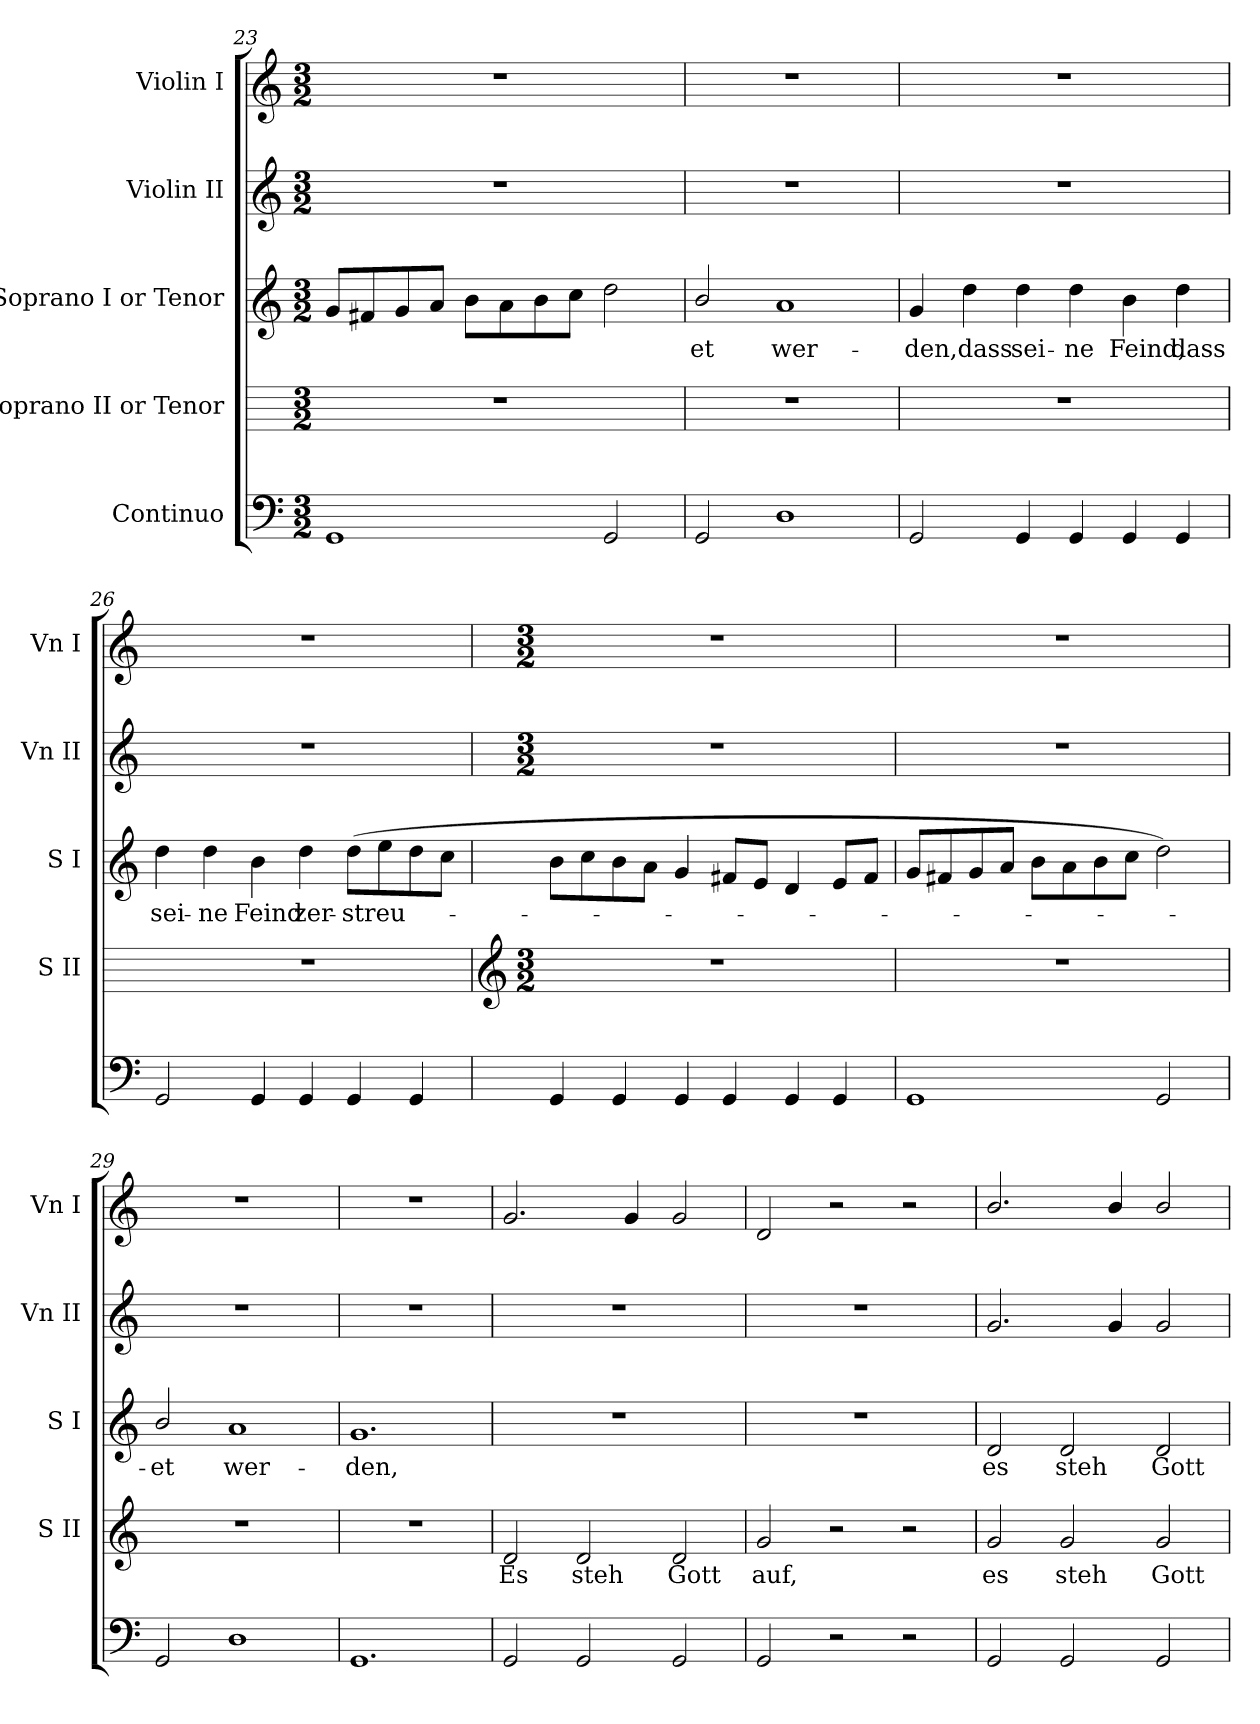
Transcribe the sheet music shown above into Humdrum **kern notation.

**kern	**kern	**text	**kern	**text	**kern	**kern
*part5	*part4	*part4	*part3	*part3	*part2	*part1
*staff5	*staff4	*staff4	*staff3	*staff3	*staff2	*staff1
*I"Continuo	*I"Soprano II or Tenor	*	*I"Soprano I or Tenor	*	*I"Violin II	*I"Violin I
*	*I'S II	*	*I'S I	*	*I'Vn II	*I'Vn I
*clefF4	*	*	*clefG2	*	*clefG2	*clefG2
*k[]	*	*	*k[]	*	*k[]	*k[]
*C:	*	*	*C:	*	*C:	*C:
*M3/2	*M3/2	*	*M3/2	*	*M3/2	*M3/2
=23	=23	=23	=23	=23	=23	=23
1GG	1.r	.	8gL	.	1.r	1.r
.	.	.	8f#X	.	.	.
.	.	.	8g	.	.	.
.	.	.	8aJ	.	.	.
.	.	.	8bL	.	.	.
.	.	.	8a	.	.	.
.	.	.	8b	.	.	.
.	.	.	8ccJ	.	.	.
2GG	.	.	2dd	.	.	.
=24	=24	=24	=24	=24	=24	=24
!	!	!	!	!LO:LY:b	!	!
2GG	1.r	.	2b/	et	1.r	1.r
!	!	!	!	!LO:LY:b	!	!
1D	.	.	1a	wer-	.	.
=25	=25	=25	=25	=25	=25	=25
!	!	!	!	!LO:LY:b	!	!
2GG	1.r	.	4g	-den,	1.r	1.r
!	!	!	!	!LO:LY:b	!	!
.	.	.	4dd	dass	.	.
!	!	!	!	!LO:LY:b	!	!
4GG	.	.	4dd	sei-	.	.
!	!	!	!	!LO:LY:b	!	!
4GG	.	.	4dd	-ne	.	.
!	!	!	!	!LO:LY:b	!	!
4GG	.	.	4b	Feind,	.	.
!	!	!	!	!LO:LY:b	!	!
4GG	.	.	4dd	dass	.	.
=26	=26	=26	=26	=26	=26	=26
!	!	!	!	!LO:LY:b	!	!
2GG	1.r	.	4dd	sei-	1.r	1.r
!	!	!	!	!LO:LY:b	!	!
.	.	.	4dd	-ne	.	.
!	!	!	!	!LO:LY:b	!	!
4GG	.	.	4b	Feind	.	.
!	!	!	!	!LO:LY:b	!	!
4GG	.	.	4dd	zer-	.	.
!	!	!	!	!LO:LY:b	!	!
4GG	.	.	(>8ddL	-streu-	.	.
.	.	.	8ee	.	.	.
4GG	.	.	8dd	.	.	.
.	.	.	8ccJ	.	.	.
!!LO:LB:g=z
=27	=27	=27	=27	=27	=27	=27
*	*clefG2	*	*	*	*	*
*	*k[]	*	*	*	*k[]	*k[]
*	*C:	*	*	*	*C:	*C:
*	*M3/2	*	*	*	*M3/2	*M3/2
!	!LO:N:vis=1	!	!	!	!LO:N:vis=1	!LO:N:vis=1
4GG	1.r	.	8bL	.	1.r	1.r
.	.	.	8cc	.	.	.
4GG	.	.	8b	.	.	.
.	.	.	8aJ	.	.	.
4GG	.	.	4g	.	.	.
4GG	.	.	8f#XL	.	.	.
.	.	.	8eJ	.	.	.
4GG	.	.	4d	.	.	.
4GG	.	.	8eL	.	.	.
.	.	.	8f#J	.	.	.
=28	=28	=28	=28	=28	=28	=28
!	!LO:N:vis=1	!	!	!	!LO:N:vis=1	!LO:N:vis=1
1GG	1.r	.	8gL	.	1.r	1.r
.	.	.	8f#X	.	.	.
.	.	.	8g	.	.	.
.	.	.	8aJ	.	.	.
.	.	.	8bL	.	.	.
.	.	.	8a	.	.	.
.	.	.	8b	.	.	.
.	.	.	8ccJ	.	.	.
2GG	.	.	2dd)	.	.	.
=29	=29	=29	=29	=29	=29	=29
!	!LO:N:vis=1	!	!	!LO:LY:b	!LO:N:vis=1	!LO:N:vis=1
2GG	1.r	.	2b/	et	1.r	1.r
!	!	!	!	!LO:LY:b	!	!
1D	.	.	1a	wer-	.	.
=30	=30	=30	=30	=30	=30	=30
!	!LO:N:vis=1	!	!	!LO:LY:b	!LO:N:vis=1	!LO:N:vis=1
1.GG	1.r	.	1.g	-den,	1.r	1.r
=31	=31	=31	=31	=31	=31	=31
!	!	!LO:LY:b	!LO:N:vis=1	!	!LO:N:vis=1	!
2GG	2d	Es	1.r	.	1.r	2.g
!	!	!LO:LY:b	!	!	!	!
2GG	2d	steh	.	.	.	.
.	.	.	.	.	.	4g
!	!	!LO:LY:b	!	!	!	!
2GG	2d	Gott	.	.	.	2g
=32	=32	=32	=32	=32	=32	=32
!	!	!LO:LY:b	!LO:N:vis=1	!	!LO:N:vis=1	!
2GG	2g	auf,	1.r	.	1.r	2d
2r	2r	.	.	.	.	2r
2r	2r	.	.	.	.	2r
=33	=33	=33	=33	=33	=33	=33
!	!	!LO:LY:b	!	!LO:LY:b	!	!
2GG	2g	es	2d	es	2.g	2.b/
!	!	!LO:LY:b	!	!LO:LY:b	!	!
2GG	2g	steh	2d	steh	.	.
.	.	.	.	.	4g	4b/
!	!	!LO:LY:b	!	!LO:LY:b	!	!
2GG	2g	Gott	2d	Gott	2g	2b/
=	=	=	=	=	=	=
*-	*-	*-	*-	*-	*-	*-
